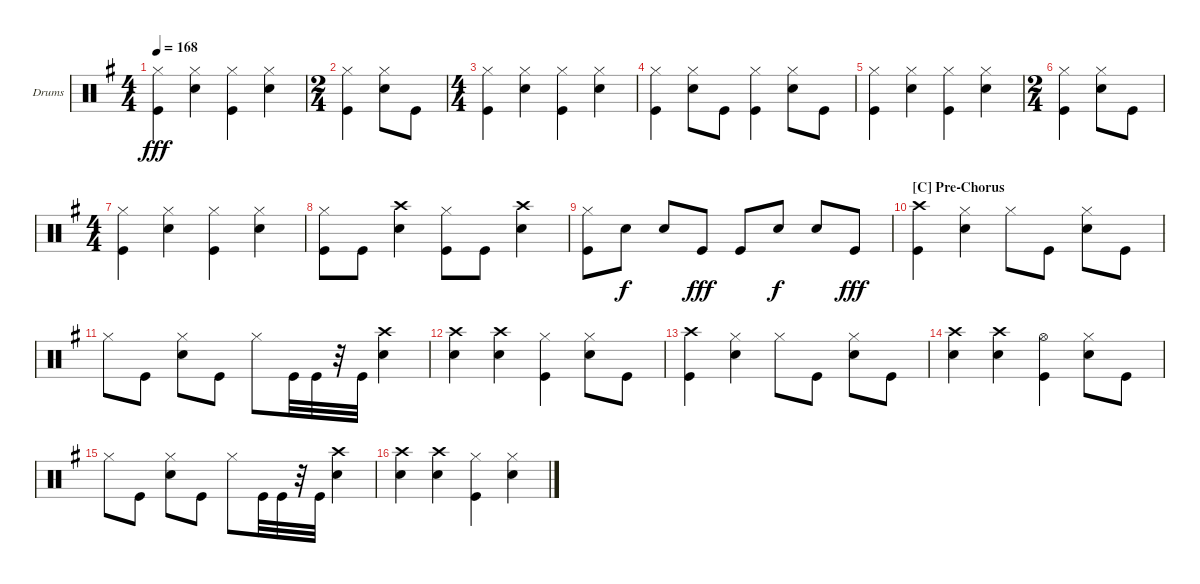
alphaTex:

\bracketExtendMode groupsimilarinstruments
\firstSystemTrackNameOrientation horizontal
\otherSystemsTrackNameOrientation horizontal
\track ("Drumkit" "Drums") {instrument percussion}
\staff {score}
\articulation defaults
\ts (4 4)
\tempo 168
\clef neutral
\scale
1.06557
\ks g
("Hi-Hat (closed)" "Kick (hit)").4{dy fff} ("Hi-Hat (closed)" "Snare (hit) 2").4 ("Hi-Hat (closed)" "Kick (hit)").4 ("Snare (hit) 2" "Hi-Hat (closed)").4 |
\ts (2 4)
\scale
0.934426 ("Hi-Hat (closed)" "Kick (hit)").4 ("Snare (hit) 2" "Hi-Hat (closed)").8 "Kick (hit)".8 |
\ts (4 4)
\scale
1.09584 ("Kick (hit)" "Hi-Hat (closed)").4 ("Snare (hit) 2" "Hi-Hat (closed)").4 ("Kick (hit)" "Hi-Hat (closed)").4 ("Snare (hit) 2" "Hi-Hat (closed)").4 |
\scale
0.904161 ("Hi-Hat (closed)" "Kick (hit)").4 ("Snare (hit) 2" "Hi-Hat (closed)").8 "Kick (hit)".8 ("Kick (hit)" "Hi-Hat (closed)").4 ("Hi-Hat (closed)" "Snare (hit) 2").8 "Kick (hit)".8 |
\scale
1.06557 ("Hi-Hat (closed)" "Kick (hit)").4 ("Hi-Hat (closed)" "Snare (hit) 2").4 ("Hi-Hat (closed)" "Kick (hit)").4 ("Snare (hit) 2" "Hi-Hat (closed)").4 |
\ts (2 4)
\scale
0.934426 ("Hi-Hat (closed)" "Kick (hit)").4 ("Snare (hit) 2" "Hi-Hat (closed)").8 "Kick (hit)".8 |
\ts (4 4)
\scale
1.09584 ("Kick (hit)" "Hi-Hat (closed)").4 ("Snare (hit) 2" "Hi-Hat (closed)").4 ("Kick (hit)" "Hi-Hat (closed)").4 ("Snare (hit) 2" "Hi-Hat (closed)").4 |
\scale
0.904161 ("Kick (hit)" "Hi-Hat (closed)").8 "Kick (hit)".8 ("Crash high (hit)" "Snare (hit) 2").4 ("Kick (hit)" "Hi-Hat (closed)").8 "Kick (hit)".8 ("Crash high (hit)" "Snare (hit) 2").4 |
\scale
1.06557 ("Kick (hit)" "Hi-Hat (closed)").8 "Snare (hit) 2".8{dy f} "Snare (hit) 2".8 "Kick (hit)".8{dy fff} "Kick (hit)".8 "Snare (hit) 2".8{dy f} "Snare (hit) 2".8 "Kick (hit)".8{dy fff} |
\section ("C" "Pre-Chorus")
\scale
0.934426 ("Kick (hit)" "Crash high (hit)").4 ("Hi-Hat (closed)" "Snare (hit) 2").4 "Hi-Hat (closed)".8 "Kick (hit)".8 ("Snare (hit) 2" "Hi-Hat (closed)").8 "Kick (hit)".8 |
\scale
1.06557 "Hi-Hat (closed)".8 "Kick (hit)".8 ("Snare (hit) 2" "Hi-Hat (closed)").8 "Kick (hit)".8 "Hi-Hat (closed)".8 "Kick (hit)".32 "Kick (hit)".32 r.32 "Kick (hit)".32 ("Crash high (hit)" "Snare (hit) 2").4 |
\scale
0.934426 ("Crash high (hit)" "Snare (hit) 2").4 ("Crash high (hit)" "Snare (hit) 2").4 ("Hi-Hat (closed)" "Kick (hit)").4 ("Snare (hit) 2" "Hi-Hat (closed)").8 "Kick (hit)".8 |
\scale
1.06557 ("Kick (hit)" "Crash high (hit)").4 ("Hi-Hat (closed)" "Snare (hit) 2").4 "Hi-Hat (closed)".8 "Kick (hit)".8 ("Snare (hit) 2" "Hi-Hat (closed)").8 "Kick (hit)".8 |
\scale
0.934426 ("Crash high (hit)" "Snare (hit) 2").4 ("Crash high (hit)" "Snare (hit) 2").4 ("Hi-Hat (open)" "Kick (hit)").4 ("Snare (hit) 2" "Hi-Hat (closed)").8 "Kick (hit)".8 |
\scale
1.06557 "Hi-Hat (closed)".8 "Kick (hit)".8 ("Snare (hit) 2" "Hi-Hat (closed)").8 "Kick (hit)".8 "Hi-Hat (closed)".8 "Kick (hit)".32 "Kick (hit)".32 r.32 "Kick (hit)".32 ("Crash high (hit)" "Snare (hit) 2").4 |
\scale
0.934426 ("Snare (hit) 2" "Crash high (hit)").4 ("Snare (hit) 2" "Crash high (hit)").4 ("Kick (hit)" "Hi-Hat (closed)").4 ("Hi-Hat (closed)" "Snare (hit) 2").4
